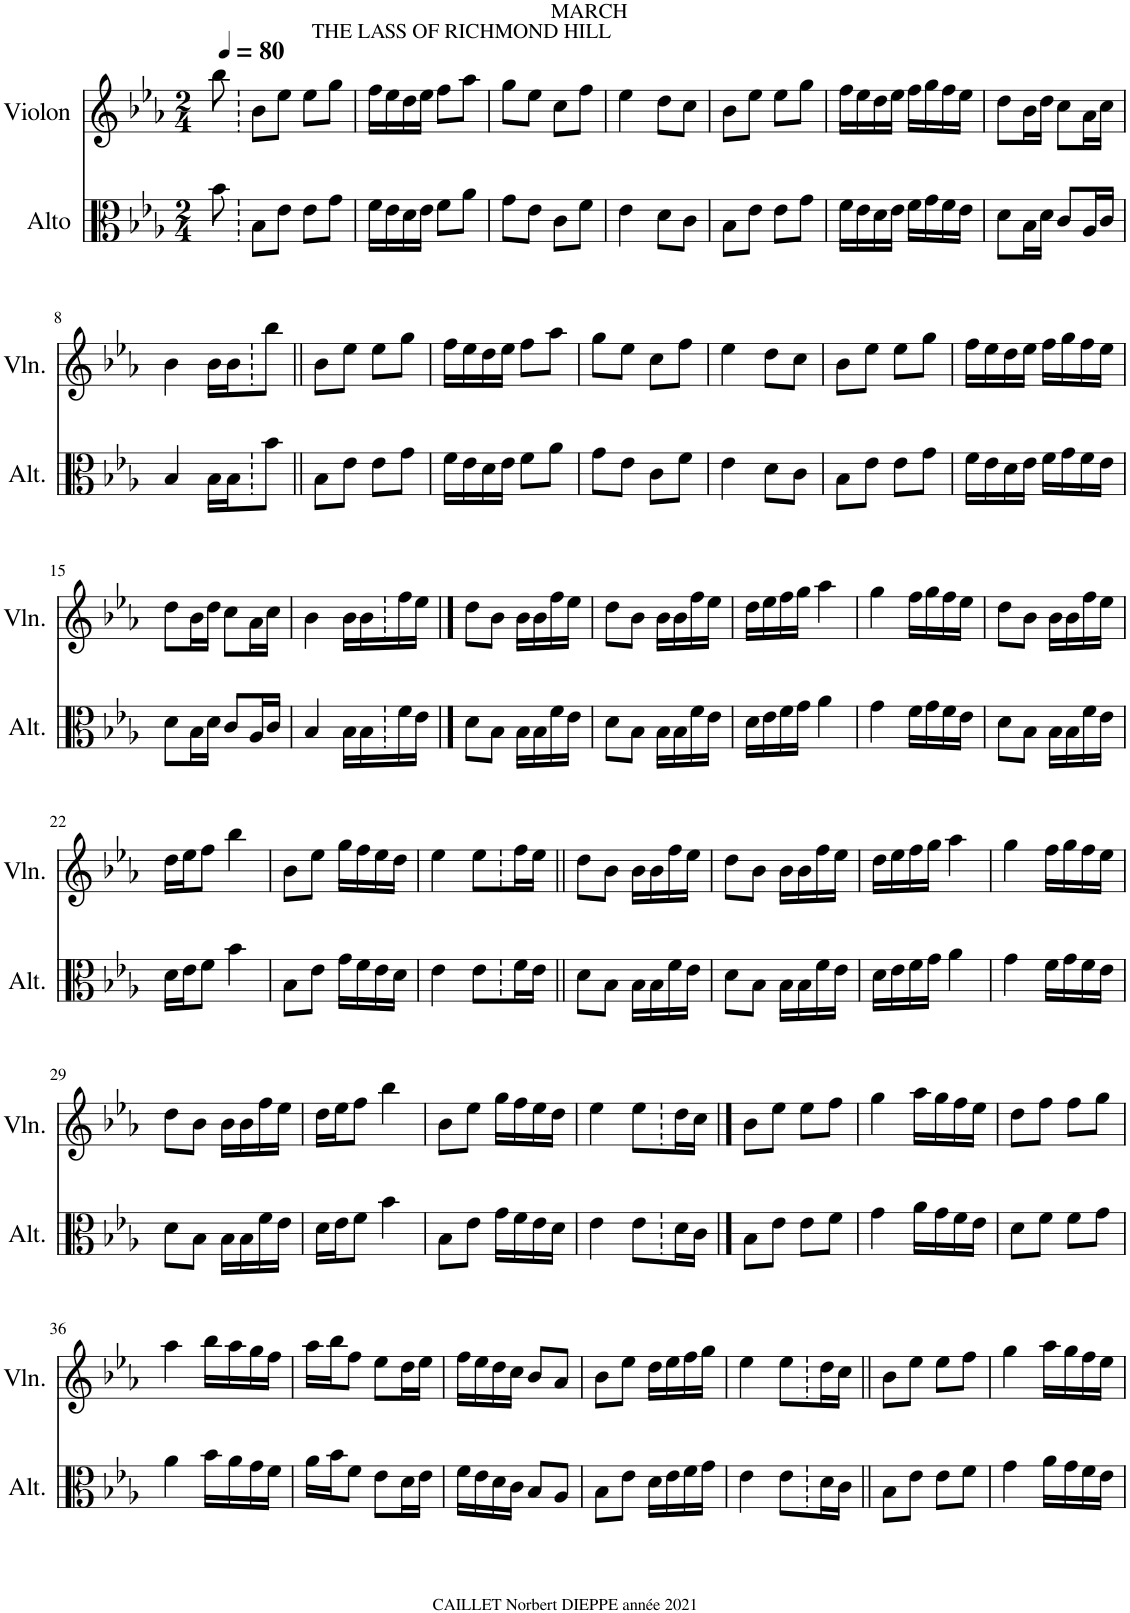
**kern	**kern
*part2	*part1
*staff2	*staff1
*I"Alto	*I"Violon
*I'Alt.	*I'Vln.
*clefC3	*clefG2
*k[b-e-a-]	*k[b-e-a-]
*M2/4	*M2/4
*MM80	*MM80
=	=
8b-\	8bb-\
=1	=1
8B-\L	8b-\L
8e-\J	8ee-\J
!	!LO:TX:a:t=THE LASS OF RICHMOND HILL
8e-\L	8ee-\L
8g\J	8gg\J
=2	=2
16f\LL	16ff\LL
16e-\	16ee-\
16d\	16dd\
16e-\JJ	16ee-\JJ
8f\L	8ff\L
8a-\J	8aa-\J
=3	=3
8g\L	8gg\L
8e-\J	8ee-\J
!	!LO:TX:a:t=MARCH
8c\L	8cc\L
8f\J	8ff\J
=4	=4
4e-\	4ee-\
8d\L	8dd\L
8c\J	8cc\J
=5	=5
8B-\L	8b-\L
8e-\J	8ee-\J
8e-\L	8ee-\L
8g\J	8gg\J
=6	=6
16f\LL	16ff\LL
16e-\	16ee-\
16d\	16dd\
16e-\JJ	16ee-\JJ
16f\LL	16ff\LL
16g\	16gg\
16f\	16ff\
16e-\JJ	16ee-\JJ
=7	=7
8d\L	8dd\L
16B-\L	16b-\L
16d\JJ	16dd\JJ
8c/L	8cc\L
16A-/L	16a-\L
16c/JJ	16cc\JJ
!!LO:LB:g=z
=8	=8
4B-/	4b-\
16B-\LL	16b-\LL
16B-\J	16b-\J
8b-\J	8bb-\J
=9||	=9||
8B-\L	8b-\L
8e-\J	8ee-\J
8e-\L	8ee-\L
8g\J	8gg\J
=10	=10
16f\LL	16ff\LL
16e-\	16ee-\
16d\	16dd\
16e-\JJ	16ee-\JJ
8f\L	8ff\L
8a-\J	8aa-\J
=11	=11
8g\L	8gg\L
8e-\J	8ee-\J
8c\L	8cc\L
8f\J	8ff\J
=12	=12
4e-\	4ee-\
8d\L	8dd\L
8c\J	8cc\J
=13	=13
8B-\L	8b-\L
8e-\J	8ee-\J
8e-\L	8ee-\L
8g\J	8gg\J
=14	=14
16f\LL	16ff\LL
16e-\	16ee-\
16d\	16dd\
16e-\JJ	16ee-\JJ
16f\LL	16ff\LL
16g\	16gg\
16f\	16ff\
16e-\JJ	16ee-\JJ
!!LO:LB:g=z
=15	=15
8d\L	8dd\L
16B-\L	16b-\L
16d\JJ	16dd\JJ
8c/L	8cc\L
16A-/L	16a-\L
16c/JJ	16cc\JJ
=16	=16
4B-/	4b-\
16B-\LL	16b-\LL
16B-\	16b-\
16f\	16ff\
16e-\JJ	16ee-\JJ
==17	==17
8d\L	8dd\L
8B-\J	8b-\J
16B-\LL	16b-\LL
16B-\	16b-\
16f\	16ff\
16e-\JJ	16ee-\JJ
=18	=18
8d\L	8dd\L
8B-\J	8b-\J
16B-\LL	16b-\LL
16B-\	16b-\
16f\	16ff\
16e-\JJ	16ee-\JJ
=19	=19
16d\LL	16dd\LL
16e-\	16ee-\
16f\	16ff\
16g\JJ	16gg\JJ
4a-\	4aa-\
=20	=20
4g\	4gg\
16f\LL	16ff\LL
16g\	16gg\
16f\	16ff\
16e-\JJ	16ee-\JJ
=21	=21
8d\L	8dd\L
8B-\J	8b-\J
16B-\LL	16b-\LL
16B-\	16b-\
16f\	16ff\
16e-\JJ	16ee-\JJ
!!LO:LB:g=z
=22	=22
16d\LL	16dd\LL
16e-\J	16ee-\J
8f\J	8ff\J
4b-\	4bb-\
=23	=23
8B-\L	8b-\L
8e-\J	8ee-\J
16g\LL	16gg\LL
16f\	16ff\
16e-\	16ee-\
16d\JJ	16dd\JJ
=24	=24
4e-\	4ee-\
8e-\L	8ee-\L
16f\L	16ff\L
16e-\JJ	16ee-\JJ
=25||	=25||
8d\L	8dd\L
8B-\J	8b-\J
16B-\LL	16b-\LL
16B-\	16b-\
16f\	16ff\
16e-\JJ	16ee-\JJ
=26	=26
8d\L	8dd\L
8B-\J	8b-\J
16B-\LL	16b-\LL
16B-\	16b-\
16f\	16ff\
16e-\JJ	16ee-\JJ
=27	=27
16d\LL	16dd\LL
16e-\	16ee-\
16f\	16ff\
16g\JJ	16gg\JJ
4a-\	4aa-\
=28	=28
4g\	4gg\
16f\LL	16ff\LL
16g\	16gg\
16f\	16ff\
16e-\JJ	16ee-\JJ
!!LO:LB:g=z
=29	=29
8d\L	8dd\L
8B-\J	8b-\J
16B-\LL	16b-\LL
16B-\	16b-\
16f\	16ff\
16e-\JJ	16ee-\JJ
=30	=30
16d\LL	16dd\LL
16e-\J	16ee-\J
8f\J	8ff\J
4b-\	4bb-\
=31	=31
8B-\L	8b-\L
8e-\J	8ee-\J
16g\LL	16gg\LL
16f\	16ff\
16e-\	16ee-\
16d\JJ	16dd\JJ
=32	=32
4e-\	4ee-\
8e-\L	8ee-\L
16d\L	16dd\L
16c\JJ	16cc\JJ
==33	==33
8B-\L	8b-\L
8e-\J	8ee-\J
8e-\L	8ee-\L
8f\J	8ff\J
=34	=34
4g\	4gg\
16a-\LL	16aa-\LL
16g\	16gg\
16f\	16ff\
16e-\JJ	16ee-\JJ
=35	=35
8d\L	8dd\L
8f\J	8ff\J
8f\L	8ff\L
8g\J	8gg\J
!!LO:LB:g=z
=36	=36
4a-\	4aa-\
16b-\LL	16bb-\LL
16a-\	16aa-\
16g\	16gg\
16f\JJ	16ff\JJ
=37	=37
16a-\LL	16aa-\LL
16b-\J	16bb-\J
8f\J	8ff\J
8e-\L	8ee-\L
16d\L	16dd\L
16e-\JJ	16ee-\JJ
=38	=38
16f\LL	16ff\LL
16e-\	16ee-\
16d\	16dd\
16c\JJ	16cc\JJ
8B-/L	8b-/L
8A-/J	8a-/J
=39	=39
8B-\L	8b-\L
8e-\J	8ee-\J
16d\LL	16dd\LL
16e-\	16ee-\
16f\	16ff\
16g\JJ	16gg\JJ
=40	=40
4e-\	4ee-\
8e-\L	8ee-\L
16d\L	16dd\L
16c\JJ	16cc\JJ
=41||	=41||
8B-\L	8b-\L
8e-\J	8ee-\J
8e-\L	8ee-\L
8f\J	8ff\J
=42	=42
4g\	4gg\
16a-\LL	16aa-\LL
16g\	16gg\
16f\	16ff\
16e-\JJ	16ee-\JJ
=	=
*-	*-
